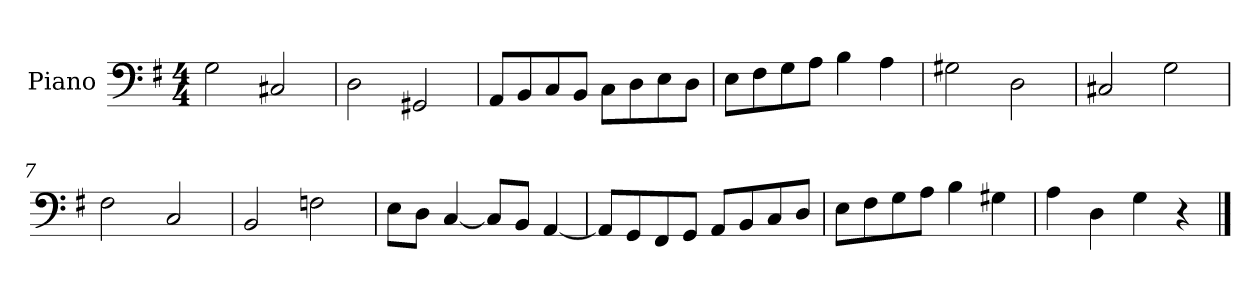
**kern
*part1
*staff1
*I"Piano
*I'Pno.
*clefF4
*k[f#]
*M4/4
*MM120
=1
2G\
2C#X/
=2
2D\
2GG#X/
=3
8AA/L
8BB/
8C/
8BB/J
8C\L
8D\
8E\
8D\J
=4
8E\L
8F#\
8G\
8A\J
4B\
4A\
=5
2G#X\
2D\
=6
2C#X/
2G\
=7
2F#\
2C/
=8
2BB/
2Fn\
=9
8E\L
8D\J
[4C/
8C/L]
8BB/J
[4AA/
!!LO:LB:g=z
=10
8AA/L]
8GG/
8FF#/
8GG/J
8AA/L
8BB/
8C/
8D/J
=11
8E\L
8F#\
8G\
8A\J
4B\
4G#X\
=12
4A\
4D\
4G\
4r
==
*-
